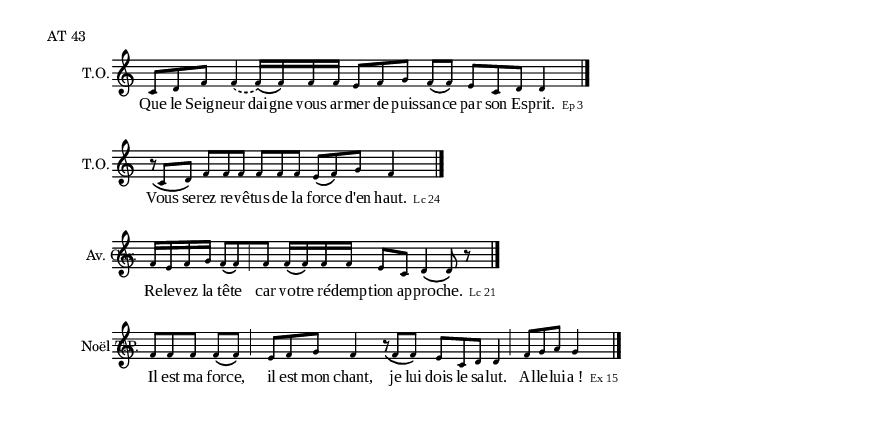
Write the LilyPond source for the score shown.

\version "2.10.0"
 \include "definitions.ly"
\markup {AT 43 }


\relative d' { 
	\new Staff {
		\cadenzaOn
		\set Staff.instrumentName = \markup{ \center-align {T.O.  } }
\times 2/3 { c8[ d f] }
\slurDashed f4(
f16)[\( f\) f f]
\times 2/3 { e8[ f g] }
f[\( f\)]
\times 2/3 { e[ c d] }
d4
		\endBar
	}
	\addlyrics {
Que le Seign -- eur dai -- gne vous ar -- mer de puis -- san -- ce par son Es -- prit.		
		\markup { \citation #"Ep 3" } 
	}
}
\relative d' { 
	\new Staff {
		\cadenzaOn
		\set Staff.instrumentName = \markup{ \center-align { T.O. } }
		\times 2/3 { r8_\( c[ d]\) }
		\times 2/3 { f8[ f f] }
		\times 2/3 { f8[ f f] }
		\times 2/3 { e8[\( f\) g] } f4
		\endBar
	}
	\addlyrics {
		Vous se -- rez re -- vê -- tus de la for -- ce d'en haut.		
		\markup { \citation #"Lc 24" } 
	}
}

\relative d' { 
	\new Staff {
		\cadenzaOn
		\set Staff.instrumentName = \markup{ \center-align {Av. Car.  } }
f16[ e f g]
\times 2/3 { f8[\( f\) \cesurebasse \pespace  f] }
f16[\( f\) f f]
e8[ c]
d4\( d8\) r
		\endBar
	}
	\addlyrics {
Re -- le -- vez la tê -- te car vo -- tre ré -- demp -- tion ap -- pro -- che.		
		\markup { \citation #"Lc 21" } 
	}
}

\relative d' { 
	\new Staff {
		\cadenzaOn
		\set Staff.instrumentName = \markup{ \center-align { Noël T.P. } }
\times 2/3 { f8[ f f] }
f[\( f\)]
\cesure\pespace 
\times 2/3 { e[ f g] }
f4
\pespace\pespace 
\times 2/3 { r8_\( f[ f]\) }
\times 2/3 { e[ c d] }
d4
\cesureall\pespace 
\times 2/3 { f8[ g a] }
g4
		\endBar
	}
	\addlyrics {
Il est ma for -- ce, il est mon chant, je lui dois le sa -- lut. Al -- le -- lui -- "a !"		
		\markup { \citation #"Ex 15" } 
	}
}
